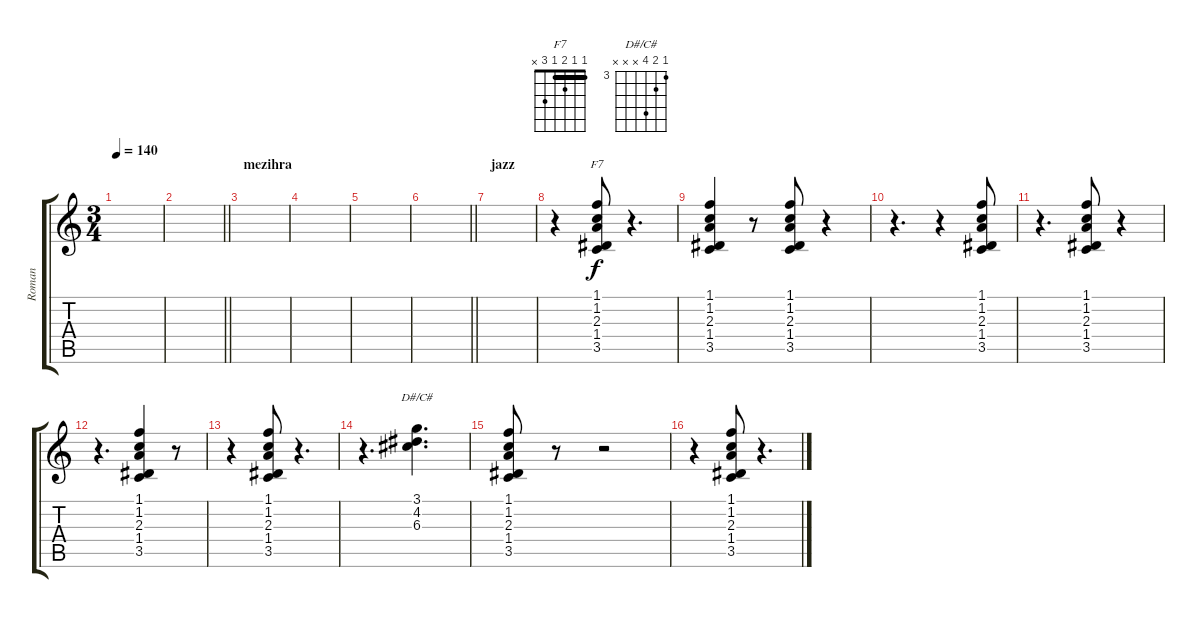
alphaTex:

\track ("Roman" "Roman") {instrument electricguitarjazz}
\staff {score tabs}
\tuning (E4 B3 G3 D3 A2 E2) {hide}
\chord ("F7" 1 1 2 1 3 x) {barre 1}
\chord ("D#/C#" 3 4 6 x x x) {firstfret 3}
\ts (3 4)
\tempo 140
\clef g2
\ks c
|
\barLineRight lightlight
|
\section ("" "mezihra")
|
|
|
\barLineRight lightlight
|
\section ("" "jazz")
|
r.4 (1.1 1.2 2.3 1.4 3.5).8{ch "F7"} r.4{d} |
(1.1 1.2 2.3 1.4 3.5).4 r.8 (1.1 1.2 2.3 1.4 3.5).8 r.4 |
r.4{d} r.4 (1.1 1.2 2.3 1.4 3.5).8 |
r.4{d} (1.1 1.2 2.3 1.4 3.5).8 r.4 |
r.4{d} (1.1 1.2 2.3 1.4 3.5).4 r.8 |
r.4 (1.1 1.2 2.3 1.4 3.5).8 r.4{d} |
r.4{d} (3.1 4.2 6.3).4{d ch "D#/C#"} |
(1.1 1.2 2.3 1.4 3.5).8 r.8 r.2 |
r.4 (1.1 1.2 2.3 1.4 3.5).8 r.4{d}
